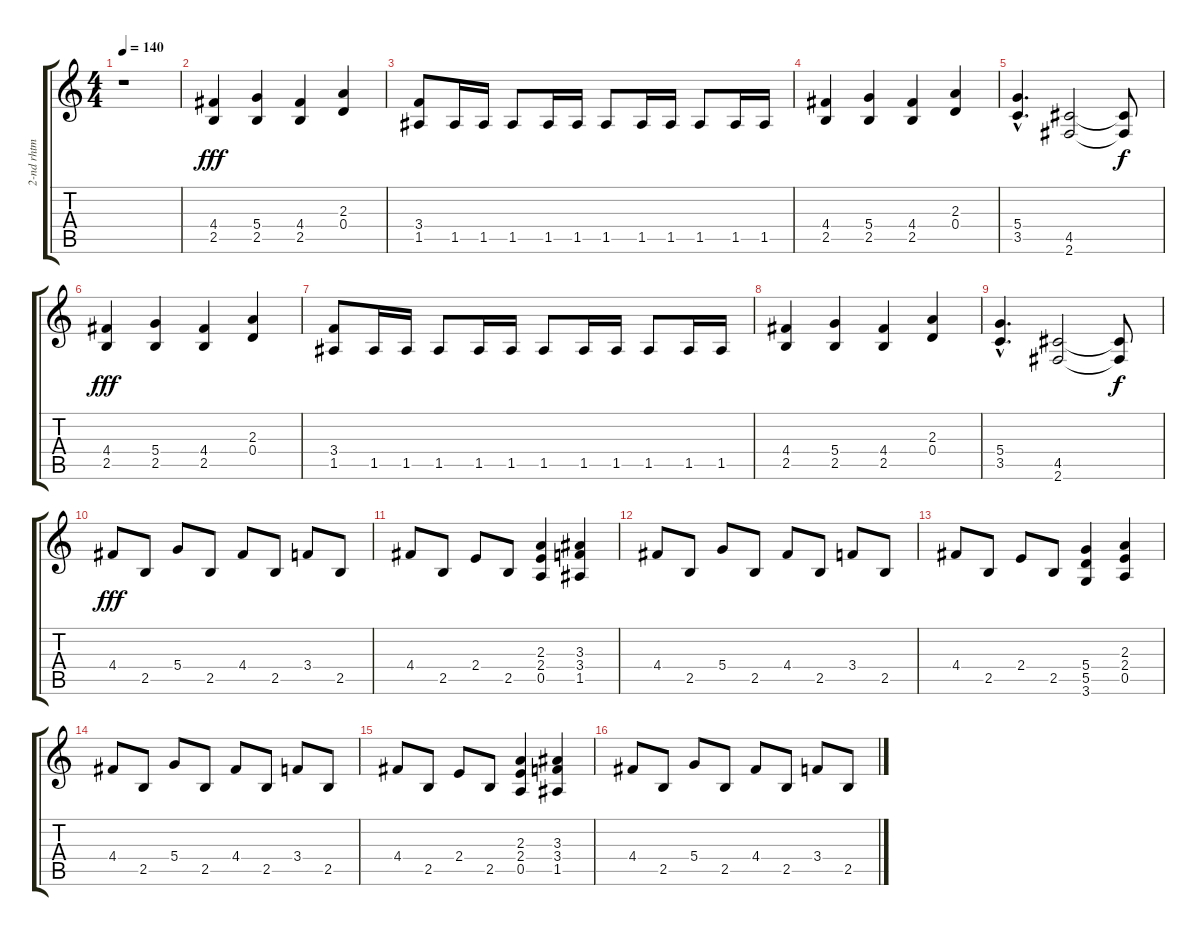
\track ("2-nd rhtm gtr" "2-nd rhtm ") {instrument overdrivenguitar}
\staff {score tabs}
\tuning (E4 B3 G3 D3 A2 E2) {hide}
\ts (4 4)
\tempo 140
\clef g2
\ks c
r.1{dy fff instrument overdrivenguitar} |
(4.4 2.5).4 (5.4 2.5).4 (4.4 2.5).4 (2.3 0.4).4 |
(3.4 1.5).8 1.5.16 1.5.16 1.5.8 1.5.16 1.5.16 1.5.8 1.5.16 1.5.16 1.5.8 1.5.16 1.5.16 |
(4.4 2.5).4 (5.4 2.5).4 (4.4 2.5).4 (2.3 0.4).4 |
(5.4{hac} 3.5{hac}).4{d} (4.5 2.6).2 (4.5{t} 2.6{t}).8{dy f} |
(4.4 2.5).4{dy fff} (5.4 2.5).4 (4.4 2.5).4 (2.3 0.4).4 |
(3.4 1.5).8 1.5.16 1.5.16 1.5.8 1.5.16 1.5.16 1.5.8 1.5.16 1.5.16 1.5.8 1.5.16 1.5.16 |
(4.4 2.5).4 (5.4 2.5).4 (4.4 2.5).4 (2.3 0.4).4 |
(5.4{hac} 3.5{hac}).4{d} (4.5 2.6).2 (4.5{t} 2.6{t}).8{dy f} |
4.4.8{dy fff} 2.5.8 5.4.8 2.5.8 4.4.8 2.5.8 3.4.8 2.5.8 |
4.4.8 2.5.8 2.4.8 2.5.8 (2.3 2.4 0.5).4 (3.3 3.4 1.5).4 |
4.4.8 2.5.8 5.4.8 2.5.8 4.4.8 2.5.8 3.4.8 2.5.8 |
4.4.8 2.5.8 2.4.8 2.5.8 (5.4 5.5 3.6).4 (2.3 2.4 0.5).4 |
4.4.8 2.5.8 5.4.8 2.5.8 4.4.8 2.5.8 3.4.8 2.5.8 |
4.4.8 2.5.8 2.4.8 2.5.8 (2.3 2.4 0.5).4 (3.3 3.4 1.5).4 |
4.4.8 2.5.8 5.4.8 2.5.8 4.4.8 2.5.8 3.4.8 2.5.8
